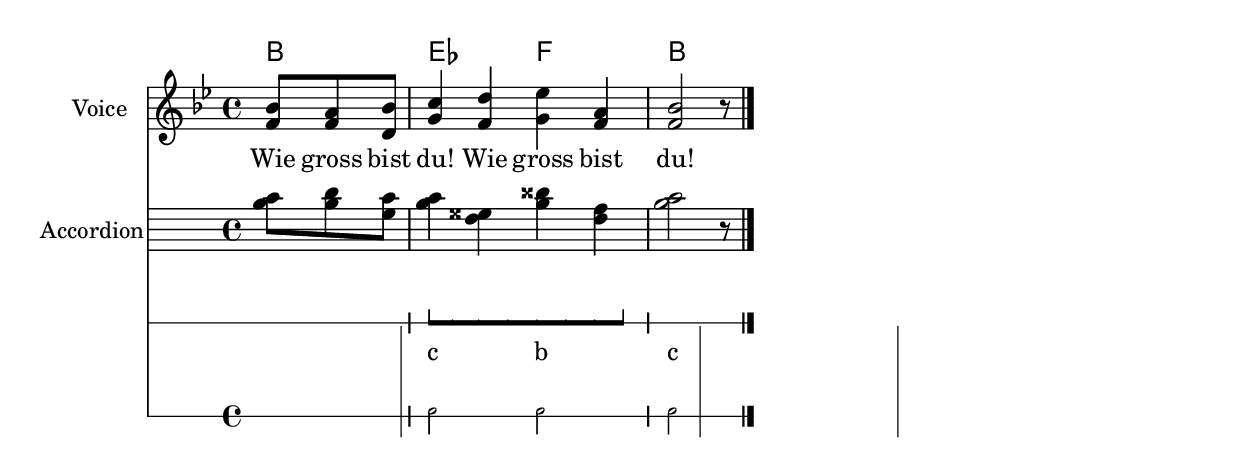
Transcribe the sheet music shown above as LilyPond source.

%% Do not edit this file; it is auto-generated from LSR http://lsr.dsi.unimi.it
%% This file is in the public domain.
%% Tags: template
\version "2.11.35"

\header { texidoc = "
A template to write score for a diatonic accordion.

- There is a horizontal staff indicating if the accordion   must be
pushed (thick line) or pulled (thin line)

- There is a small rhytmic staff with lyrics that describes the bass
buttons to press.   The bar-lines are made of gridlines ( Gridlines,
not a really satisfying solution, but the best I found)

- The tabulator staff for diatonic accordions shows the geographic
position of the buttons   and not (as for every other instrument) the
pitch of the tones.   The keys on the melody-side of the accordion are
placed in three columns and about 12 rows.   In the tabulator staff
notation the   - most outer column is described with notes between
lines   - most inner column is described with notes between lines with
a cross as accidental   - middle column is described with notes on a
line, whereby the row in the middle is represented     on the middle
line in the staff.



Some words to transpose piano note to the diatonic accordion.
------------------------------------------------------------ 1. Every
diatonic accordion is built for some keys only. For example    for the
key of C-major and F-major.    So it is important to transpose a piano
melody to match one of these keys.    Transpose the source code, not
only the output because    you need this code later on to translate it
once more to the tabulator staff.    This can be done with the command
'displayLilyMusic'.

2. You have to alternate the push and pull-direction of the accordion
regularely.    If the player has a too long part to pull the accordion
gets broken.    At the other hand some harmonies are only available in
one direction (push or pull)    Considering this decide which parts of
the melody are the push-parts and whic the  pull-parts.

3. For each pull- / or push-part translate the piano notes to the
according tabulatur representation.

This snippet comes with a useful optional macro for the jEdit text
editor.
" }
% begin verbatim
% Created on Sat Aug 17 2007 by ak

verse= \lyricmode { Wie gross bist du! Wie gross bist du! }

harmonies =  \new ChordNames \chordmode {
	\germanChords \set chordChanges = ##t
	bes8 bes8 bes8 es2 f bes1
}

NoStem = \override Stem #'transparent = ##t
NoNoteHead= \override NoteHead #'transparent = ##t
ZeroBeam = \override Beam  #'positions = #'(0 . 0)

staffTabLine = \new Staff  \with { \remove "Time_signature_engraver" \remove "Clef_engraver" } {
	\override Staff.StaffSymbol #'line-positions = #'( 0 ) 
% Shows one horizontal line. The vertical line (simulating a bar-line) is simulated with a gridline
	\set Staff.midiInstrument="choir aahs"
	\key c \major
	\relative c''
		{  
			% disable the following line to see the the noteheads while writing the song 
			\NoNoteHead  
			\override NoteHead #'no-ledgers = ##t

			% The beam between 8th-notes is used to draw the push-line
			%How to fast write the push-lines: 
			%	 1. write repeatedly 'c c c c c c c c |' for the whole length of the song 
			%	 2. uncomment the line \NoNoteHead
			%	 3. compile
			%	 4. Mark the positions on which push/pull changes. 
			%	    In the score-picture click on the position the push- or pull-part starts 
                        %           (on the noteHead, the cursor will change to a hand-icon).
			%	    The cursor in the source code will jump just at this position.
			%	  a) If a push-part starts there, replace the 'c' by an 'e['
			%	  b) If a pull-part starts there, replace the 'c' by an 's'
			%	 5. Switch into 'overwrite-mode' by pressing the 'ins' key. 
			%	 6. For the pull-parts overwrite the 'c' with 's' 
			%	 7. For every push-part replace the last 'c' with 'e]' 
			%        8. Switch into 'insert-mode' again 
			%	 9. At last it should look lik e.g. (s s e[ c | c c c c c c c c | c c c c c c e] s s)
			%	10. re-enable the line \NoNoteHead
			\autoBeamOff
			\ZeroBeam 
			 s8 s s | e[ c c c c c c e] | s s s s s 
		}
}

%{
notePush= {  	e       f	fis	g	a	 c'	c'      d'      ees'	e'	f'	fis'	g'	a'	bes'	c''	c''	d''	ees''	e''	f''	fis''	g''	a''	c'''	c'''	ees'''	e'''	f'''	g'''	a''' }
tabPush=  {  	g	f	e	b	a	 d'	c'	bisis	disis'	f'	e'	aisis'	a'	g'	fisis'	b'	c''	eisis''	cisis''	e''	d''	gisis''	g''	f''	a''	b''	bisis''	d'''	c'''	f'''	e''' }

notePull= {	g	aes	bes	b	c'	cis'	d'	ees'	e'	f'	fis'	g'	aes'	a'	bes'	b'	c''	cis''	d''	ees''	e''	f''	g''	aes''	a''	bes''	b''	c'''	cis'''	d'''	e''' }
tabPull=  {	g	e	f	b	a	disis'	d'	bisis	c'	f'	fisis'	e'	aisis'	a'	g'	c''	b'	cisis''	e''	eisis''	d''	g''	f''	gisis''	b''	a''	d'''	f'''	bisis''	c'''	e''' }
%}

% Accordion melody in tabulator score		
% 1. Place a copy of the piano melody below
% 2. Separate piano melody into pull- and push-parts according to the staffTabLine you've already made      
% 3. For each line: Double the line. Remark the 1st one (Keeps unchanged as reference) and then change the second line using the transformation paper
%    or the macros 'conv2diaton push.bsh' and 'conv2diaton pull.bsh' 
% Tips:
% - In jEdit Search & Replace mark the Option 'Keep Dialog'

AccordionTabTwoCBesDur= {	
 % pull 1
 %<f' bes'>8 <f' a'>8 <d' bes'>8 | 
<g'' a''>8 <g'' b''>8 <e'' a''>8 | 
 % push 2
 %<g' c''>4 <f' d''> <g' ees''> <f' a'> | 
<g'' a''>4 <d'' eisis''> <g'' bisis''> <d'' f''> | 
 % pull 3
% <f' bes'>2 r8 }
 <g'' a''>2 r8 }

  AccordionTab= { \dynamicUp		
% 1. Place a copy of the piano melody above
% 2. Separate piano melody into pull- and push-parts according to the staffTabLine you've already made      
% 3. For each line: Double the line. Remark the 1st one (Keeps unchanged as reference) and then 
%    change the second line using the transformation paper
% Tips:
% - In jEdit Search & Replace mark the Option 'Keep Dialog'
% - 
\AccordionTabTwoCBesDur
 }


 
 \layout {   
 \context {
   \Staff    	  
   \consists "Grid_point_engraver"

   gridInterval = #(ly:make-moment 4 4) % 4/4 - tact. How many beats per bar

   % The following line has to be adjusted O-F-T-E-N.
   \override GridPoint #'Y-extent = #'(-2 . -21)   
 }
 \context {
    \ChoirStaff
    \remove "System_start_delimiter_engraver" 
 }
}

staffVoice = \new Staff=astaffvoice  {
	\time 4/4
	\set Staff.instrumentName="Voice"
	\set Staff.midiInstrument="voice oohs"
	\key bes \major
	\partial 8*3 
	\clef treble
	{ 	
		\context Voice = "melodyVoi" 
		{ <f' bes'>8 <f' a'>8 <d' bes'>8 | <g' c''>4 <f' d''> <g' es''> <f' a'> | <f' bes'>2 r8 }
	\bar "|."
	}
}

staffAccordionMel = \new Staff  \with { \remove "Clef_engraver" } {
	#(set-accidental-style 'forget) %Set the accidentals (Vorzeichen) for each note, 
					%do not remember them for the rest of the measure.  
	\time 4/4
	\set Staff.instrumentName="Accordion"
	\set Staff.midiInstrument="voice oohs"
	\key c \major
	\clef treble
	{ \AccordionTab \bar "|." }
}

	AltOn = #(define-music-function (parser location mag) (number?)
        	#{ \override Stem #'length = #$(* 7.0 mag)
		\override NoteHead #'font-size =
		#$(inexact->exact (* (/ 6.0 (log 2.0)) (log mag))) #})
     
	AltOff = {
		\revert Stem #'length
		\revert NoteHead #'font-size
		}

BassRhytm = {s4 s8 | c2 c2 | c2 s8 }
LyricBassRhythmI=  \lyricmode { c b | c }

staffBassRhytm = \new Staff=staffbass  \with { \remove "Clef_engraver" } {
	% This is not a RhythmicStaff  because it must be possible to append lyrics.
		
	\override Score.GridLine #'extra-offset = #'( 13.0 . 0.0 ) % x.y
	\override Staff.StaffSymbol #'line-positions = #'( 0 ) 
        % Shows one horizontal line. The vertical line (simulating a bar-line) is simulated by a grid
        % Search for 'grid' in this page to find all related functions 
	\time 4/4
	{ 	
		\context Voice = "VoiceBassRhytm" 
		\stemDown \AltOn #0.6
		\relative c''
		{   
		\BassRhytm
		}
		\AltOff
	\bar "|."
	}
}

\new Score 
\with {
 \consists "Grid_line_span_engraver" %The vertical line (simulating a bar-line) in the staffBassRhytm is a gridline 
}
\new ChoirStaff 
	<<
		\harmonies 
		\staffVoice
		\context Lyrics = "lmelodyVoi" \with {alignBelowContext=astaffvoice} { \lyricsto "melodyVoi" \verse }
		\staffAccordionMel
		\staffTabLine
		\staffBassRhytm
	\context Lyrics = "lBassRhytmAboveI" \with {alignAboveContext=staffbass} \lyricsto VoiceBassRhytm \LyricBassRhythmI
	>>


%%%%%%%%%%%%%%%%%%%%%%%%%%%%%%%%%%%%%%%%%%%%%%%%%%%%%%%%%%%%%%%%
%                            APPENDIX                          %
%     macro 'macro_conv2diaton_push.bsh' for jedit editor      %
%%%%%%%%%%%%%%%%%%%%%%%%%%%%%%%%%%%%%%%%%%%%%%%%%%%%%%%%%%%%%%%%

%{ 
// original saved in 'Handorg_Adria_Diaton_III.xls'
// Save this buffer, to the other recorded macros in the jedit editor
// and the macro should appear in the
// Macros menu.

// /ak 17.8.07 This macro from converts lilypond piano notation into 
// lilypond tabulator notation for the push-part (at the bottom the pull-part) of a diatonic accordion
// It replaces the piano notes of the line where the cursor is by the accordion notation



// Known issues: 1) A note at the end of line is not replaced

textArea.goToEndOfWhiteSpace(false);
textArea.goToStartOfWhiteSpace(true);


String firstName, lastName; 

int ReplaceTextInSelection(String sfind, String sreplace)
{
//MsgConcat = new StringBuffer(512);
//MsgConcat.append("Ha");

//Macros.message(view, "On that line replace \"" + sfind + "\" by \"" + sreplace+ "\"");
SearchAndReplace.setSearchString(sfind.toString());
SearchAndReplace.setReplaceString(sreplace.toString());
SearchAndReplace.setBeanShellReplace(false);
SearchAndReplace.setIgnoreCase(true);
SearchAndReplace.replace(view);
SearchAndReplace.setRegexp(true);
return 1;
}


String smainfind;
String smainrepl;


// Push-part tmp
smainfind="(\\s|^|<|\\{)(c,)([^\'^is^es])"; smainrepl="$1tmpd\'-.$3"; ReplaceTextInSelection( smainfind, smainrepl );
smainfind="(\\s|^|<|\\{)(cis,)([^\'^is^es])"; smainrepl="$1tmpr-.$3"; ReplaceTextInSelection( smainfind, smainrepl );
smainfind="(\\s|^|<|\\{)(des,)([^\'^is^es])"; smainrepl="$1tmpr-.$3"; ReplaceTextInSelection( smainfind, smainrepl );
smainfind="(\\s|^|<|\\{)(d,)([^\'^is^es])"; smainrepl="$1tmpbisis-.$3"; ReplaceTextInSelection( smainfind, smainrepl );
smainfind="(\\s|^|<|\\{)(dis,)([^\'^is^es])"; smainrepl="$1tmpdisis\'-.$3"; ReplaceTextInSelection( smainfind, smainrepl );
smainfind="(\\s|^|<|\\{)(ees,)([^\'^is^es])"; smainrepl="$1tmpdisis\'-.$3"; ReplaceTextInSelection( smainfind, smainrepl );
smainfind="(\\s|^|<|\\{)(e,)([^\'^is^es])"; smainrepl="$1tmpg$3"; ReplaceTextInSelection( smainfind, smainrepl );
smainfind="(\\s|^|<|\\{)(f,)([^\'^is^es])"; smainrepl="$1tmpf$3"; ReplaceTextInSelection( smainfind, smainrepl );
smainfind="(\\s|^|<|\\{)(fis,)([^\'^is^es])"; smainrepl="$1tmpe$3"; ReplaceTextInSelection( smainfind, smainrepl );
smainfind="(\\s|^|<|\\{)(ges,)([^\'^is^es])"; smainrepl="$1tmpe$3"; ReplaceTextInSelection( smainfind, smainrepl );
smainfind="(\\s|^|<|\\{)(g,)([^\'^is^es])"; smainrepl="$1tmpb$3"; ReplaceTextInSelection( smainfind, smainrepl );
smainfind="(\\s|^|<|\\{)(gis,)([^\'^is^es])"; smainrepl="$1tmpr-.$3"; ReplaceTextInSelection( smainfind, smainrepl );
smainfind="(\\s|^|<|\\{)(aes,)([^\'^is^es])"; smainrepl="$1tmpr-.$3"; ReplaceTextInSelection( smainfind, smainrepl );
smainfind="(\\s|^|<|\\{)(a,)([^\'^is^es])"; smainrepl="$1tmpa$3"; ReplaceTextInSelection( smainfind, smainrepl );
smainfind="(\\s|^|<|\\{)(ais,)([^\'^is^es])"; smainrepl="$1tmpfisis\'-.$3"; ReplaceTextInSelection( smainfind, smainrepl );
smainfind="(\\s|^|<|\\{)(bes,)([^\'^is^es])"; smainrepl="$1tmpfisis\'-.$3"; ReplaceTextInSelection( smainfind, smainrepl );
smainfind="(\\s|^|<|\\{)(b,)([^\'^is^es])"; smainrepl="$1tmpr-.$3"; ReplaceTextInSelection( smainfind, smainrepl );
smainfind="(\\s|^|<|\\{)(c)([^\'^is^es])"; smainrepl="$1tmpd\'-.$3"; ReplaceTextInSelection( smainfind, smainrepl );
smainfind="(\\s|^|<|\\{)(cis)([^\'^is^es])"; smainrepl="$1tmpr-.$3"; ReplaceTextInSelection( smainfind, smainrepl );
smainfind="(\\s|^|<|\\{)(des)([^\'^is^es])"; smainrepl="$1tmpr-.$3"; ReplaceTextInSelection( smainfind, smainrepl );
smainfind="(\\s|^|<|\\{)(d)([^\'^is^es])"; smainrepl="$1tmpbisis$3"; ReplaceTextInSelection( smainfind, smainrepl );
smainfind="(\\s|^|<|\\{)(dis)([^\'^is^es])"; smainrepl="$1tmpdisis\'$3"; ReplaceTextInSelection( smainfind, smainrepl );
smainfind="(\\s|^|<|\\{)(ees)([^\'^is^es])"; smainrepl="$1tmpdisis\'$3"; ReplaceTextInSelection( smainfind, smainrepl );
smainfind="(\\s|^|<|\\{)(e)([^\'^is^es])"; smainrepl="$1tmpf\'$3"; ReplaceTextInSelection( smainfind, smainrepl );
smainfind="(\\s|^|<|\\{)(f)([^\'^is^es])"; smainrepl="$1tmpe\'$3"; ReplaceTextInSelection( smainfind, smainrepl );
smainfind="(\\s|^|<|\\{)(fis)([^\'^is^es])"; smainrepl="$1tmpaisis\'$3"; ReplaceTextInSelection( smainfind, smainrepl );
smainfind="(\\s|^|<|\\{)(ges)([^\'^is^es])"; smainrepl="$1tmpaisis\'$3"; ReplaceTextInSelection( smainfind, smainrepl );
smainfind="(\\s|^|<|\\{)(g)([^\'^is^es])"; smainrepl="$1tmpa\'$3"; ReplaceTextInSelection( smainfind, smainrepl );
smainfind="(\\s|^|<|\\{)(gis)([^\'^is^es])"; smainrepl="$1tmpr-.$3"; ReplaceTextInSelection( smainfind, smainrepl );
smainfind="(\\s|^|<|\\{)(aes)([^\'^is^es])"; smainrepl="$1tmpr-.$3"; ReplaceTextInSelection( smainfind, smainrepl );
smainfind="(\\s|^|<|\\{)(a)([^\'^is^es])"; smainrepl="$1tmpg\'$3"; ReplaceTextInSelection( smainfind, smainrepl );
smainfind="(\\s|^|<|\\{)(ais)([^\'^is^es])"; smainrepl="$1tmpfisis\'$3"; ReplaceTextInSelection( smainfind, smainrepl );
smainfind="(\\s|^|<|\\{)(bes)([^\'^is^es])"; smainrepl="$1tmpfisis\'$3"; ReplaceTextInSelection( smainfind, smainrepl );
smainfind="(\\s|^|<|\\{)(b)([^\'^is^es])"; smainrepl="$1tmpr$3"; ReplaceTextInSelection( smainfind, smainrepl );
smainfind="(\\s|^|<|\\{)(c\')([^\'^is^es])"; smainrepl="$1tmpb\'-.$3"; ReplaceTextInSelection( smainfind, smainrepl );
smainfind="(\\s|^|<|\\{)(cis\')([^\'^is^es])"; smainrepl="$1tmpr-.$3"; ReplaceTextInSelection( smainfind, smainrepl );
smainfind="(\\s|^|<|\\{)(des\')([^\'^is^es])"; smainrepl="$1tmpr-.$3"; ReplaceTextInSelection( smainfind, smainrepl );
smainfind="(\\s|^|<|\\{)(d\')([^\'^is^es])"; smainrepl="$1tmpeisis\'\'$3"; ReplaceTextInSelection( smainfind, smainrepl );
smainfind="(\\s|^|<|\\{)(dis\')([^\'^is^es])"; smainrepl="$1tmpcisis\'\'$3"; ReplaceTextInSelection( smainfind, smainrepl );
smainfind="(\\s|^|<|\\{)(ees\')([^\'^is^es])"; smainrepl="$1tmpcisis\'\'$3"; ReplaceTextInSelection( smainfind, smainrepl );
smainfind="(\\s|^|<|\\{)(e\')([^\'^is^es])"; smainrepl="$1tmpe\'\'$3"; ReplaceTextInSelection( smainfind, smainrepl );
smainfind="(\\s|^|<|\\{)(f\')([^\'^is^es])"; smainrepl="$1tmpd\'\'$3"; ReplaceTextInSelection( smainfind, smainrepl );
smainfind="(\\s|^|<|\\{)(fis\')([^\'^is^es])"; smainrepl="$1tmpgisis\'\'$3"; ReplaceTextInSelection( smainfind, smainrepl );
smainfind="(\\s|^|<|\\{)(ges\')([^\'^is^es])"; smainrepl="$1tmpgisis\'\'$3"; ReplaceTextInSelection( smainfind, smainrepl );
smainfind="(\\s|^|<|\\{)(g\')([^\'^is^es])"; smainrepl="$1tmpg\'\'$3"; ReplaceTextInSelection( smainfind, smainrepl );
smainfind="(\\s|^|<|\\{)(gis\')([^\'^is^es])"; smainrepl="$1tmpr-.$3"; ReplaceTextInSelection( smainfind, smainrepl );
smainfind="(\\s|^|<|\\{)(as\')([^\'^is^es])"; smainrepl="$1tmpr-.$3"; ReplaceTextInSelection( smainfind, smainrepl );
smainfind="(\\s|^|<|\\{)(a\')([^\'^is^es])"; smainrepl="$1tmpf\'\'$3"; ReplaceTextInSelection( smainfind, smainrepl );
smainfind="(\\s|^|<|\\{)(ais\')([^\'^is^es])"; smainrepl="$1tmpfisis\'-.$3"; ReplaceTextInSelection( smainfind, smainrepl );
smainfind="(\\s|^|<|\\{)(bes\')([^\'^is^es])"; smainrepl="$1tmpfisis\'-.$3"; ReplaceTextInSelection( smainfind, smainrepl );
smainfind="(\\s|^|<|\\{)(b\')([^\'^is^es])"; smainrepl="$1tmpr-.$3"; ReplaceTextInSelection( smainfind, smainrepl );
smainfind="(\\s|^|<|\\{)(c\'\')([^\'^is^es])"; smainrepl="$1tmpa\'\'-.$3"; ReplaceTextInSelection( smainfind, smainrepl );
smainfind="(\\s|^|<|\\{)(cis\'\')([^\'^is^es])"; smainrepl="$1tmpr-.$3"; ReplaceTextInSelection( smainfind, smainrepl );
smainfind="(\\s|^|<|\\{)(des\'\')([^\'^is^es])"; smainrepl="$1tmpr-.$3"; ReplaceTextInSelection( smainfind, smainrepl );
smainfind="(\\s|^|<|\\{)(d\'\')([^\'^is^es])"; smainrepl="$1tmpeisis\'\'-.$3"; ReplaceTextInSelection( smainfind, smainrepl );
smainfind="(\\s|^|<|\\{)(dis\'\')([^\'^is^es])"; smainrepl="$1tmpbisis\'\'$3"; ReplaceTextInSelection( smainfind, smainrepl );
smainfind="(\\s|^|<|\\{)(ees\'\')([^\'^is^es])"; smainrepl="$1tmpbisis\'\'$3"; ReplaceTextInSelection( smainfind, smainrepl );
smainfind="(\\s|^|<|\\{)(e\'\')([^\'^is^es])"; smainrepl="$1tmpd\'\'\'$3"; ReplaceTextInSelection( smainfind, smainrepl );
smainfind="(\\s|^|<|\\{)(f\'\')([^\'^is^es])"; smainrepl="$1tmpc\'\'\'$3"; ReplaceTextInSelection( smainfind, smainrepl );
smainfind="(\\s|^|<|\\{)(fis\'\')([^\'^is^es])"; smainrepl="$1tmpgisis\'\'-.$3"; ReplaceTextInSelection( smainfind, smainrepl );
smainfind="(\\s|^|<|\\{)(ges\'\')([^\'^is^es])"; smainrepl="$1tmpgisis\'\'-.$3"; ReplaceTextInSelection( smainfind, smainrepl );
smainfind="(\\s|^|<|\\{)(g\'\')([^\'^is^es])"; smainrepl="$1tmpf\'\'\'$3"; ReplaceTextInSelection( smainfind, smainrepl );
smainfind="(\\s|^|<|\\{)(gis\'\')([^\'^is^es])"; smainrepl="$1tmpr-.$3"; ReplaceTextInSelection( smainfind, smainrepl );
smainfind="(\\s|^|<|\\{)(aes\'\')([^\'^is^es])"; smainrepl="$1tmpr-.$3"; ReplaceTextInSelection( smainfind, smainrepl );
smainfind="(\\s|^|<|\\{)(a\'\')([^\'^is^es])"; smainrepl="$1tmpe\'\'\'$3"; ReplaceTextInSelection( smainfind, smainrepl );
smainfind="(\\s|^|<|\\{)(ais\'\')([^\'^is^es])"; smainrepl="$1tmpr-.$3"; ReplaceTextInSelection( smainfind, smainrepl );
smainfind="(\\s|^|<|\\{)(bes\'\')([^\'^is^es])"; smainrepl="$1tmpr-.$3"; ReplaceTextInSelection( smainfind, smainrepl );
smainfind="(\\s|^|<|\\{)(b\'\')([^\'^is^es])"; smainrepl="$1tmpr-.$3"; ReplaceTextInSelection( smainfind, smainrepl );

smainfind="(\\s|^|<|\\{)(tmp)()"; smainrepl="$1$3"; ReplaceTextInSelection( smainfind, smainrepl );
*/

/*
// Pull-part tmp
smainfind="(\\s|^|<|\\{)(c,)([^\'^is^es])"; smainrepl="$1tmpa-.$3"; ReplaceTextInSelection( smainfind, smainrepl );
smainfind="(\\s|^|<|\\{)(cis,)([^\'^is^es])"; smainrepl="$1tmpdisis\'-.$3"; ReplaceTextInSelection( smainfind, smainrepl );
smainfind="(\\s|^|<|\\{)(des,)([^\'^is^es])"; smainrepl="$1tmpdisis\'-.$3"; ReplaceTextInSelection( smainfind, smainrepl );
smainfind="(\\s|^|<|\\{)(d,)([^\'^is^es])"; smainrepl="$1tmpd\'-.$3"; ReplaceTextInSelection( smainfind, smainrepl );
smainfind="(\\s|^|<|\\{)(dis,)([^\'^is^es])"; smainrepl="$1tmpbisis-.$3"; ReplaceTextInSelection( smainfind, smainrepl );
smainfind="(\\s|^|<|\\{)(ees,)([^\'^is^es])"; smainrepl="$1tmpbisis-.$3"; ReplaceTextInSelection( smainfind, smainrepl );
smainfind="(\\s|^|<|\\{)(e,)([^\'^is^es])"; smainrepl="$1tmpc\'-.$3"; ReplaceTextInSelection( smainfind, smainrepl );
smainfind="(\\s|^|<|\\{)(f,)([^\'^is^es])"; smainrepl="$1tmpf\'-.$3"; ReplaceTextInSelection( smainfind, smainrepl );
smainfind="(\\s|^|<|\\{)(fis,)([^\'^is^es])"; smainrepl="$1tmpfisis\'-.$3"; ReplaceTextInSelection( smainfind, smainrepl );
smainfind="(\\s|^|<|\\{)(ges,)([^\'^is^es])"; smainrepl="$1tmpfisis\'-.$3"; ReplaceTextInSelection( smainfind, smainrepl );
smainfind="(\\s|^|<|\\{)(g,)([^\'^is^es])"; smainrepl="$1tmpg$3"; ReplaceTextInSelection( smainfind, smainrepl );
smainfind="(\\s|^|<|\\{)(gis,)([^\'^is^es])"; smainrepl="$1tmpe$3"; ReplaceTextInSelection( smainfind, smainrepl );
smainfind="(\\s|^|<|\\{)(aes,)([^\'^is^es])"; smainrepl="$1tmpe$3"; ReplaceTextInSelection( smainfind, smainrepl );
smainfind="(\\s|^|<|\\{)(a,)([^\'^is^es])"; smainrepl="$1tmpr-.$3"; ReplaceTextInSelection( smainfind, smainrepl );
smainfind="(\\s|^|<|\\{)(ais,)([^\'^is^es])"; smainrepl="$1tmpf$3"; ReplaceTextInSelection( smainfind, smainrepl );
smainfind="(\\s|^|<|\\{)(bes,)([^\'^is^es])"; smainrepl="$1tmpf$3"; ReplaceTextInSelection( smainfind, smainrepl );
smainfind="(\\s|^|<|\\{)(b,)([^\'^is^es])"; smainrepl="$1tmpb$3"; ReplaceTextInSelection( smainfind, smainrepl );
smainfind="(\\s|^|<|\\{)(c)([^\'^is^es])"; smainrepl="$1tmpa$3"; ReplaceTextInSelection( smainfind, smainrepl );
smainfind="(\\s|^|<|\\{)(cis)([^\'^is^es])"; smainrepl="$1tmpdisis\'$3"; ReplaceTextInSelection( smainfind, smainrepl );
smainfind="(\\s|^|<|\\{)(des)([^\'^is^es])"; smainrepl="$1tmpdisis\'$3"; ReplaceTextInSelection( smainfind, smainrepl );
smainfind="(\\s|^|<|\\{)(d)([^\'^is^es])"; smainrepl="$1tmpd\'$3"; ReplaceTextInSelection( smainfind, smainrepl );
smainfind="(\\s|^|<|\\{)(dis)([^\'^is^es])"; smainrepl="$1tmpbisis$3"; ReplaceTextInSelection( smainfind, smainrepl );
smainfind="(\\s|^|<|\\{)(ees)([^\'^is^es])"; smainrepl="$1tmpbisis$3"; ReplaceTextInSelection( smainfind, smainrepl );
smainfind="(\\s|^|<|\\{)(e)([^\'^is^es])"; smainrepl="$1tmpc\'$3"; ReplaceTextInSelection( smainfind, smainrepl );
smainfind="(\\s|^|<|\\{)(f)([^\'^is^es])"; smainrepl="$1tmpf\'$3"; ReplaceTextInSelection( smainfind, smainrepl );
smainfind="(\\s|^|<|\\{)(fis)([^\'^is^es])"; smainrepl="$1tmpfisis\'$3"; ReplaceTextInSelection( smainfind, smainrepl );
smainfind="(\\s|^|<|\\{)(ges)([^\'^is^es])"; smainrepl="$1tmpfisis\'$3"; ReplaceTextInSelection( smainfind, smainrepl );
smainfind="(\\s|^|<|\\{)(g)([^\'^is^es])"; smainrepl="$1tmpe\'$3"; ReplaceTextInSelection( smainfind, smainrepl );
smainfind="(\\s|^|<|\\{)(gis)([^\'^is^es])"; smainrepl="$1tmpaisis\'$3"; ReplaceTextInSelection( smainfind, smainrepl );
smainfind="(\\s|^|<|\\{)(aes)([^\'^is^es])"; smainrepl="$1tmpaisis\'$3"; ReplaceTextInSelection( smainfind, smainrepl );
smainfind="(\\s|^|<|\\{)(a)([^\'^is^es])"; smainrepl="$1tmpa\'$3"; ReplaceTextInSelection( smainfind, smainrepl );
smainfind="(\\s|^|<|\\{)(ais)([^\'^is^es])"; smainrepl="$1tmpg\'$3"; ReplaceTextInSelection( smainfind, smainrepl );
smainfind="(\\s|^|<|\\{)(bes)([^\'^is^es])"; smainrepl="$1tmpg\'$3"; ReplaceTextInSelection( smainfind, smainrepl );
smainfind="(\\s|^|<|\\{)(b)([^\'^is^es])"; smainrepl="$1tmpc\'\'$3"; ReplaceTextInSelection( smainfind, smainrepl );
smainfind="(\\s|^|<|\\{)(c\')([^\'^is^es])"; smainrepl="$1tmpb\'$3"; ReplaceTextInSelection( smainfind, smainrepl );
smainfind="(\\s|^|<|\\{)(cis\')([^\'^is^es])"; smainrepl="$1tmpcisis\'\'$3"; ReplaceTextInSelection( smainfind, smainrepl );
smainfind="(\\s|^|<|\\{)(des\')([^\'^is^es])"; smainrepl="$1tmpcisis\'\'$3"; ReplaceTextInSelection( smainfind, smainrepl );
smainfind="(\\s|^|<|\\{)(d\')([^\'^is^es])"; smainrepl="$1tmpe\'\'$3"; ReplaceTextInSelection( smainfind, smainrepl );
smainfind="(\\s|^|<|\\{)(dis\')([^\'^is^es])"; smainrepl="$1tmpeisis\'\'$3"; ReplaceTextInSelection( smainfind, smainrepl );
smainfind="(\\s|^|<|\\{)(ees\')([^\'^is^es])"; smainrepl="$1tmpeisis\'\'$3"; ReplaceTextInSelection( smainfind, smainrepl );
smainfind="(\\s|^|<|\\{)(e\')([^\'^is^es])"; smainrepl="$1tmpd\'\'$3"; ReplaceTextInSelection( smainfind, smainrepl );
smainfind="(\\s|^|<|\\{)(f\')([^\'^is^es])"; smainrepl="$1tmpg\'\'$3"; ReplaceTextInSelection( smainfind, smainrepl );
smainfind="(\\s|^|<|\\{)(fis\')([^\'^is^es])"; smainrepl="$1tmpfisis\'-.$3"; ReplaceTextInSelection( smainfind, smainrepl );
smainfind="(\\s|^|<|\\{)(ges\')([^\'^is^es])"; smainrepl="$1tmpfisis\'-.$3"; ReplaceTextInSelection( smainfind, smainrepl );
smainfind="(\\s|^|<|\\{)(g\')([^\'^is^es])"; smainrepl="$1tmpf\'\'$3"; ReplaceTextInSelection( smainfind, smainrepl );
smainfind="(\\s|^|<|\\{)(gis\')([^\'^is^es])"; smainrepl="$1tmpgisis\'\'$3"; ReplaceTextInSelection( smainfind, smainrepl );
smainfind="(\\s|^|<|\\{)(aes\')([^\'^is^es])"; smainrepl="$1tmpgisis\'\'$3"; ReplaceTextInSelection( smainfind, smainrepl );
smainfind="(\\s|^|<|\\{)(a\')([^\'^is^es])"; smainrepl="$1tmpb\'\'$3"; ReplaceTextInSelection( smainfind, smainrepl );
smainfind="(\\s|^|<|\\{)(ais\')([^\'^is^es])"; smainrepl="$1tmpa\'\'$3"; ReplaceTextInSelection( smainfind, smainrepl );
smainfind="(\\s|^|<|\\{)(bes\')([^\'^is^es])"; smainrepl="$1tmpa\'\'$3"; ReplaceTextInSelection( smainfind, smainrepl );
smainfind="(\\s|^|<|\\{)(b\')([^\'^is^es])"; smainrepl="$1tmpd\'\'\'$3"; ReplaceTextInSelection( smainfind, smainrepl );
smainfind="(\\s|^|<|\\{)(c\'\')([^\'^is^es])"; smainrepl="$1tmpf\'\'\'$3"; ReplaceTextInSelection( smainfind, smainrepl );
smainfind="(\\s|^|<|\\{)(cis\'\')([^\'^is^es])"; smainrepl="$1tmpbisis\'\'$3"; ReplaceTextInSelection( smainfind, smainrepl );
smainfind="(\\s|^|<|\\{)(des\'\')([^\'^is^es])"; smainrepl="$1tmpbisis\'\'$3"; ReplaceTextInSelection( smainfind, smainrepl );
smainfind="(\\s|^|<|\\{)(d\'\')([^\'^is^es])"; smainrepl="$1tmpc\'\'\'$3"; ReplaceTextInSelection( smainfind, smainrepl );
smainfind="(\\s|^|<|\\{)(dis\'\')([^\'^is^es])"; smainrepl="$1tmpeisis\'\'-.$3"; ReplaceTextInSelection( smainfind, smainrepl );
smainfind="(\\s|^|<|\\{)(ees\'\')([^\'^is^es])"; smainrepl="$1tmpeisis\'\'-.$3"; ReplaceTextInSelection( smainfind, smainrepl );
smainfind="(\\s|^|<|\\{)(e\'\')([^\'^is^es])"; smainrepl="$1tmpe\'\'\'$3"; ReplaceTextInSelection( smainfind, smainrepl );
smainfind="(\\s|^|<|\\{)(f\'\')([^\'^is^es])"; smainrepl="$1tmpg\'\'-.$3"; ReplaceTextInSelection( smainfind, smainrepl );
smainfind="(\\s|^|<|\\{)(fis\'\')([^\'^is^es])"; smainrepl="$1tmpr-.$3"; ReplaceTextInSelection( smainfind, smainrepl );
smainfind="(\\s|^|<|\\{)(ges\'\')([^\'^is^es])"; smainrepl="$1tmpr-.$3"; ReplaceTextInSelection( smainfind, smainrepl );
smainfind="(\\s|^|<|\\{)(g\'\')([^\'^is^es])"; smainrepl="$1tmpf\'\'-.$3"; ReplaceTextInSelection( smainfind, smainrepl );
smainfind="(\\s|^|<|\\{)(gis\'\')([^\'^is^es])"; smainrepl="$1tmpgisis\'\'-.$3"; ReplaceTextInSelection( smainfind, smainrepl );
smainfind="(\\s|^|<|\\{)(aes\'\')([^\'^is^es])"; smainrepl="$1tmpgisis\'\'-.$3"; ReplaceTextInSelection( smainfind, smainrepl );
smainfind="(\\s|^|<|\\{)(a\'\')([^\'^is^es])"; smainrepl="$1tmpb\'\'-.$3"; ReplaceTextInSelection( smainfind, smainrepl );
smainfind="(\\s|^|<|\\{)(ais\'\')([^\'^is^es])"; smainrepl="$1tmpa\'\'$3"; ReplaceTextInSelection( smainfind, smainrepl );
smainfind="(\\s|^|<|\\{)(bes\'\')([^\'^is^es])"; smainrepl="$1tmpa\'\'$3"; ReplaceTextInSelection( smainfind, smainrepl );
smainfind="(\\s|^|<|\\{)(b\'\')([^\'^is^es])"; smainrepl="$1tmpd\'\'\'-.$3"; ReplaceTextInSelection( smainfind, smainrepl );

smainfind="(\\s|^|<|\\{)(tmp)()"; smainrepl="$1$3"; ReplaceTextInSelection( smainfind, smainrepl );
*/


%}

